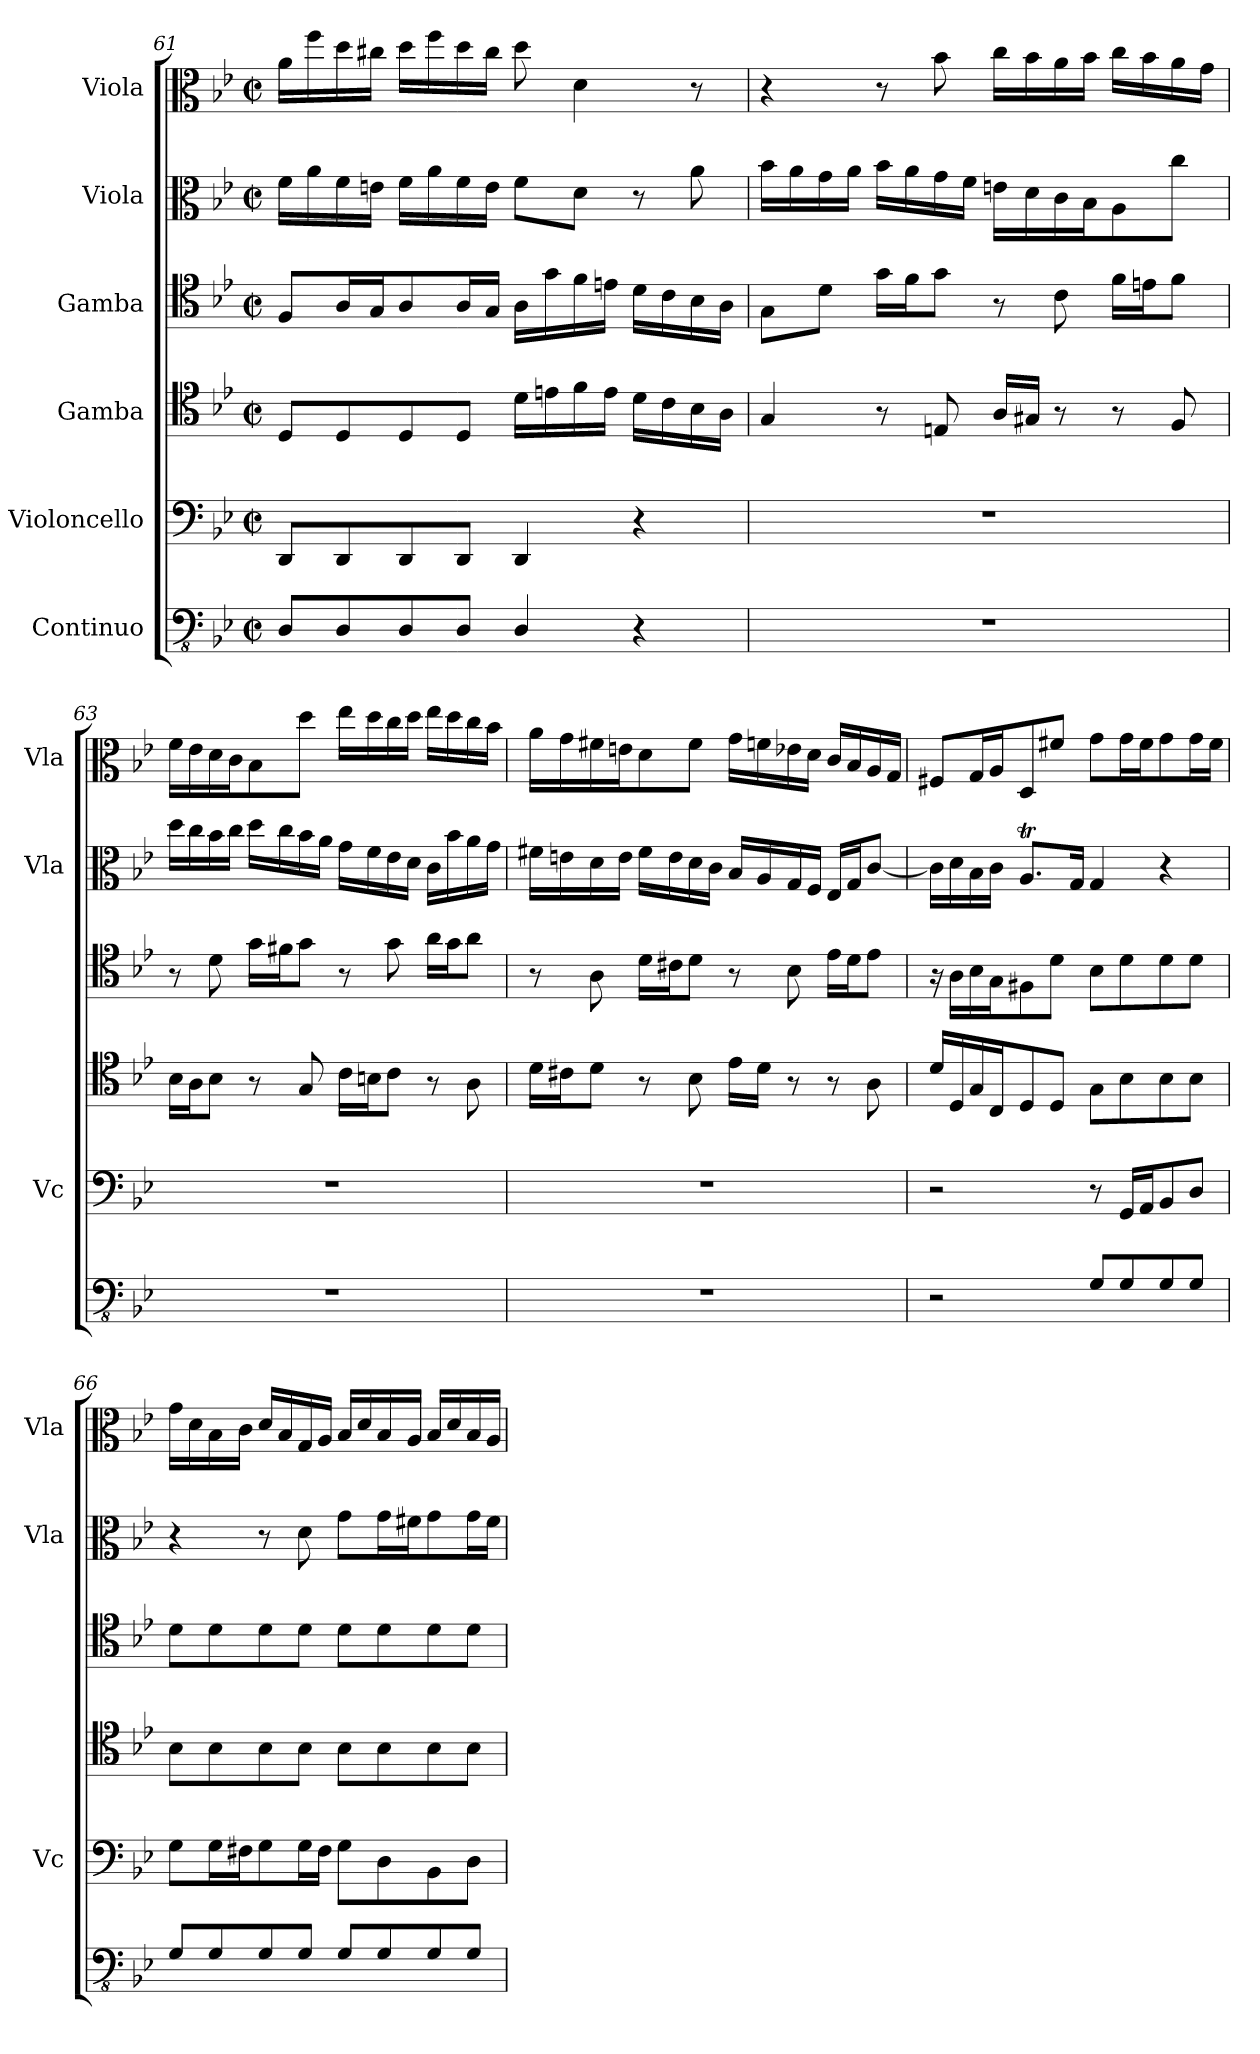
**kern	**kern	**kern	**kern	**kern	**kern
*part6	*part5	*part4	*part3	*part2	*part1
*staff6	*staff5	*staff4	*staff3	*staff2	*staff1
*I"Continuo	*I"Violoncello	*I"Gamba	*I"Gamba	*I"Viola	*I"Viola
*	*I'Vc	*	*	*I'Vla	*I'Vla
*clefFv4	*clefF4	*clefC4	*clefC4	*clefC3	*clefC3
*ITrd7c12	*	*	*	*	*
*k[b-e-]	*k[b-e-]	*k[b-e-]	*k[b-e-]	*k[b-e-]	*k[b-e-]
*M2/2	*M2/2	*M2/2	*M2/2	*M2/2	*M2/2
*met(c|)	*met(c|)	*met(c|)	*met(c|)	*met(c|)	*met(c|)
=61	=61	=61	=61	=61	=61
8DDD/L	8DD/L	8D/L	8F/L	16f\LL	16a\LL
.	.	.	.	16a\	16ff\
8DDD/	8DD/	8D/	16A/L	16f\	16dd\
.	.	.	16G/J	16en\JJ	16cc#X\JJ
8DDD/	8DD/	8D/	8A/	16f\LL	16dd\LL
.	.	.	.	16a\	16ff\
8DDD/J	8DD/J	8D/J	16A/L	16f\	16dd\
.	.	.	16G/JJ	16e\JJ	16cc#\JJ
4DDD/	4DD/	16d\LL	16A\LL	8f\L	8dd\
.	.	16en\	16g\	.	.
.	.	16f\	16f\	8d\J	4d\
.	.	16e\JJ	16en\JJ	.	.
4r	4r	16d\LL	16d\LL	8r	.
.	.	16c\	16c\	.	.
.	.	16B-\	16B-\	8a\	8r
.	.	16A\JJ	16A\JJ	.	.
!!LO:PB:g=z
=62	=62	=62	=62	=62	=62
1r	1r	4G/	8G\L	16b-\LL	4r
.	.	.	.	16a\	.
.	.	.	8d\J	16g\	.
.	.	.	.	16a\JJ	.
.	.	8r	16g\LL	16b-\LL	8r
.	.	.	16f\J	16a\	.
.	.	8En/	8g\J	16g\	8b-\
.	.	.	.	16f\JJ	.
.	.	16A/LL	8r	16en\LL	16cc\LL
.	.	16G#X/JJ	.	16d\	16b-\
.	.	8r	8c\	16c\	16a\
.	.	.	.	16B-\J	16b-\JJ
.	.	8r	16f\LL	8A\	16cc\LL
.	.	.	16en\J	.	16b-\
.	.	8F/	8f\J	8cc\J	16a\
.	.	.	.	.	16g\JJ
=63	=63	=63	=63	=63	=63
1r	1r	16B-\LL	8r	16dd\LL	16f\LL
.	.	16A\J	.	16cc\	16e-\
.	.	8B-\J	8d\	16b-\	16d\
.	.	.	.	16cc\JJ	16c\J
.	.	8r	16g\LL	16dd\LL	8B-\
.	.	.	16f#X\J	16cc\	.
.	.	8G/	8g\J	16b-\	8dd\J
.	.	.	.	16a\JJ	.
.	.	16c\LL	8r	16g\LL	16ee-\LL
.	.	16Bn\J	.	16f\	16dd\
.	.	8c\J	8g\	16e-\	16cc\
.	.	.	.	16d\JJ	16dd\JJ
.	.	8r	16a\LL	16c\LL	16ee-\LL
.	.	.	16g\J	16b-\	16dd\
.	.	8A\	8a\J	16a\	16cc\
.	.	.	.	16g\JJ	16b-\JJ
!!LO:LB:g=z
=64	=64	=64	=64	=64	=64
1r	1r	16d\LL	8r	16f#X\LL	16a\LL
.	.	16c#X\J	.	16en\	16g\
.	.	8d\J	8A\	16d\	16f#X\
.	.	.	.	16e\JJ	16en\J
.	.	8r	16d\LL	16f#\LL	8d\
.	.	.	16c#X\J	16e\	.
.	.	8B-\	8d\J	16d\	8f#\J
.	.	.	.	16c\JJ	.
.	.	16e-\LL	8r	16B-/LL	16g\LL
.	.	16d\JJ	.	16A/	16fn\
.	.	8r	8B-\	16G/	16e-X\
.	.	.	.	16F/JJ	16d\JJ
.	.	8r	16e-\LL	16E-/LL	16c/LL
.	.	.	16d\J	16G/J	16B-/
.	.	8A\	8e-\J	[8c/J	16A/
.	.	.	.	.	16G/JJ
=65	=65	=65	=65	=65	=65
2r	2r	16d/LL	16r	16c\LL]	8F#X/L
.	.	16D/	16A\LL	16d\	.
.	.	16G/	16B-\	16B-\	16G/L
.	.	16C/J	16G\J	16c\JJ	16A/J
.	.	8D/	8F#X\	8.At/L	8D/
.	.	8D/J	8d\J	.	8f#X/J
.	.	.	.	16G/Jk	.
8GGG/L	8r	8G\L	8B-\L	4G/	8g\L
8GGG/	16GG/LL	8B-\	8d\	.	16g\L
.	16AA/J	.	.	.	16f#\J
8GGG/	8BB-/	8B-\	8d\	4r	8g\
8GGG/J	8D/J	8B-\J	8d\J	.	16g\L
.	.	.	.	.	16f#\JJ
!!LO:PB:g=z
=66	=66	=66	=66	=66	=66
8GGG/L	8G\L	8B-\L	8d\L	4r	16g\LL
.	.	.	.	.	16d\
8GGG/	16G\L	8B-\	8d\	.	16B-\
.	16F#X\J	.	.	.	16c\JJ
8GGG/	8G\	8B-\	8d\	8r	16d/LL
.	.	.	.	.	16B-/
8GGG/J	16G\L	8B-\J	8d\J	8d\	16G/
.	16F#\JJ	.	.	.	16A/JJ
8GGG/L	8G\L	8B-\L	8d\L	8g\L	16B-/LL
.	.	.	.	.	16d/
8GGG/	8D\	8B-\	8d\	16g\L	16B-/
.	.	.	.	16f#X\J	16A/JJ
8GGG/	8BB-\	8B-\	8d\	8g\	16B-/LL
.	.	.	.	.	16d/
8GGG/J	8D\J	8B-\J	8d\J	16g\L	16B-/
.	.	.	.	16f#\JJ	16A/JJ
=	=	=	=	=	=
*-	*-	*-	*-	*-	*-
